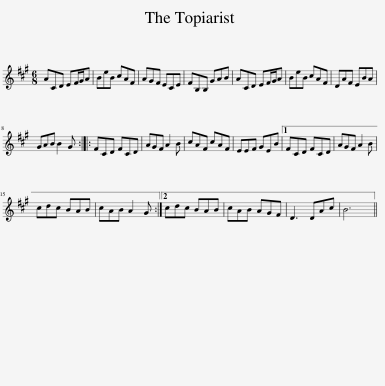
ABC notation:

X:1
L:1/8
M:6/8
I:linebreak $
K:A
V:1 treble
V:1
 ACD EF/G/A | BeB cAF | AGF ECE | FB,B, GAB | ACD EF/G/A | %5
 BeB cAF | DAF EBA |$ GAB B2 G :: FCD FCD | AGF A2 B | %10
 cAF cAF | EEF GEB |1 FCD FCD | AGF A2 B |$ cdc BAB | %15
 cAB A2 G :|2 cdc BAB | cAB AGF | D3 DAc | B6 || %20
